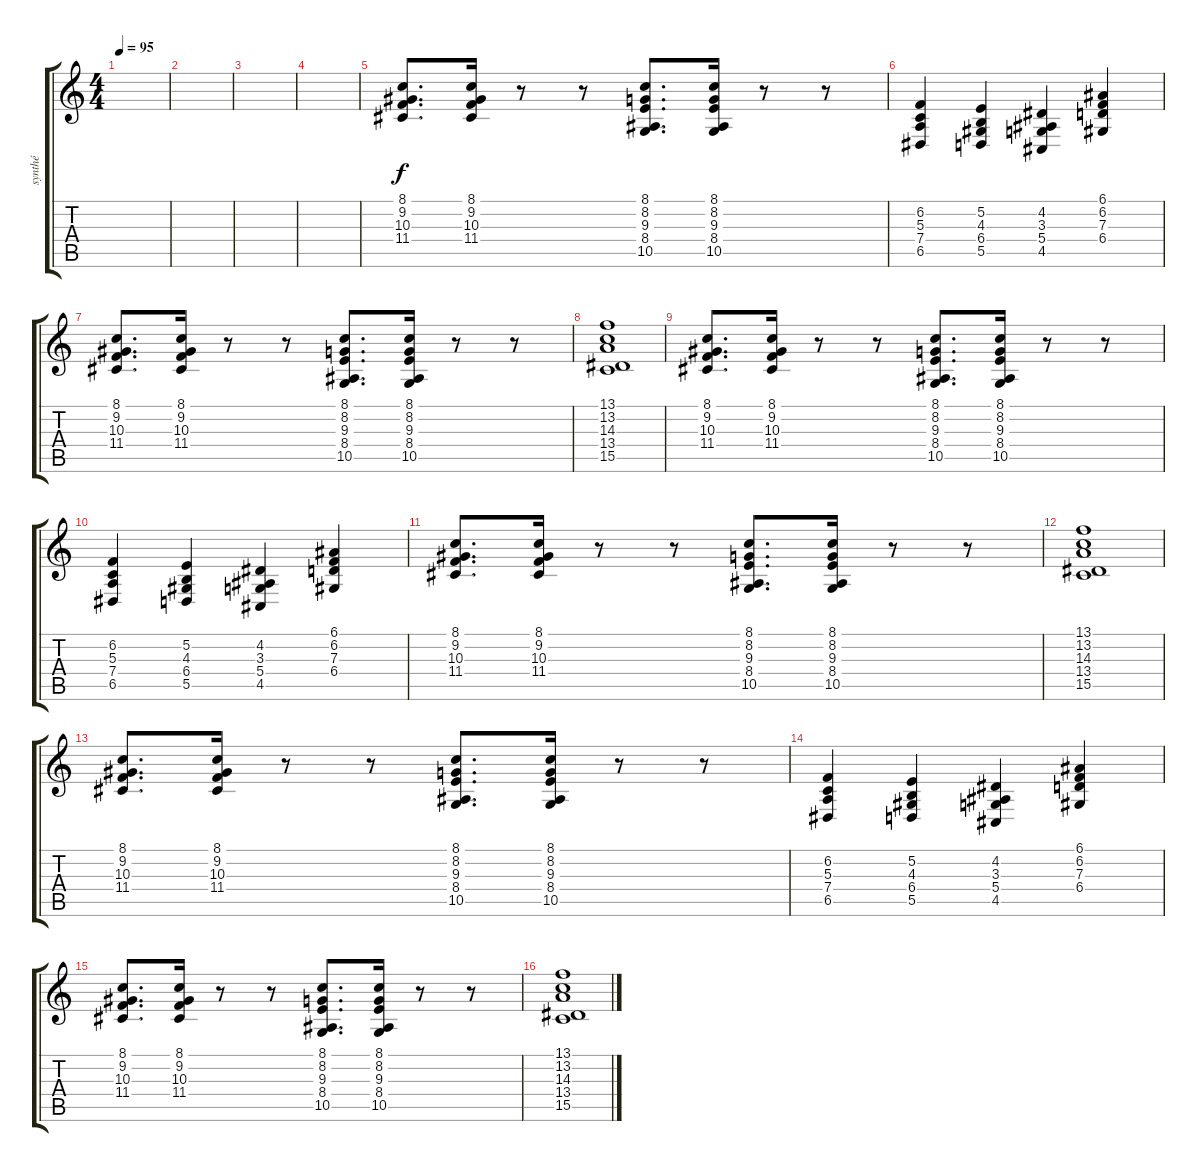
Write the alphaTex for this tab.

\track ("synthé" "synthé") {instrument acousticgrandpiano}
\staff {score tabs}
\tuning (E4 B3 G3 D3 A2 E2) {hide}
\ts (4 4)
\tempo 95
\clef g2
\ks c
|
|
|
|
(8.1 9.2 10.3 11.4).8{d} (8.1 9.2 10.3 11.4).16 r.8 r.8 (8.1 8.2 9.3 8.4 10.5).8{d} (8.1 8.2 9.3 8.4 10.5).16 r.8 r.8 |
(6.2 5.3 7.4 6.5).4 (5.2 4.3 6.4 5.5).4 (4.2 3.3 5.4 4.5).4 (6.1 6.2 7.3 6.4).4 |
(8.1 9.2 10.3 11.4).8{d} (8.1 9.2 10.3 11.4).16 r.8 r.8 (8.1 8.2 9.3 8.4 10.5).8{d} (8.1 8.2 9.3 8.4 10.5).16 r.8 r.8 |
(13.1 13.2 14.3 13.4 15.5).1 |
(8.1 9.2 10.3 11.4).8{d} (8.1 9.2 10.3 11.4).16 r.8 r.8 (8.1 8.2 9.3 8.4 10.5).8{d} (8.1 8.2 9.3 8.4 10.5).16 r.8 r.8 |
(6.2 5.3 7.4 6.5).4 (5.2 4.3 6.4 5.5).4 (4.2 3.3 5.4 4.5).4 (6.1 6.2 7.3 6.4).4 |
(8.1 9.2 10.3 11.4).8{d} (8.1 9.2 10.3 11.4).16 r.8 r.8 (8.1 8.2 9.3 8.4 10.5).8{d} (8.1 8.2 9.3 8.4 10.5).16 r.8 r.8 |
(13.1 13.2 14.3 13.4 15.5).1 |
(8.1 9.2 10.3 11.4).8{d} (8.1 9.2 10.3 11.4).16 r.8 r.8 (8.1 8.2 9.3 8.4 10.5).8{d} (8.1 8.2 9.3 8.4 10.5).16 r.8 r.8 |
(6.2 5.3 7.4 6.5).4 (5.2 4.3 6.4 5.5).4 (4.2 3.3 5.4 4.5).4 (6.1 6.2 7.3 6.4).4 |
(8.1 9.2 10.3 11.4).8{d} (8.1 9.2 10.3 11.4).16 r.8 r.8 (8.1 8.2 9.3 8.4 10.5).8{d} (8.1 8.2 9.3 8.4 10.5).16 r.8 r.8 |
(13.1 13.2 14.3 13.4 15.5).1
